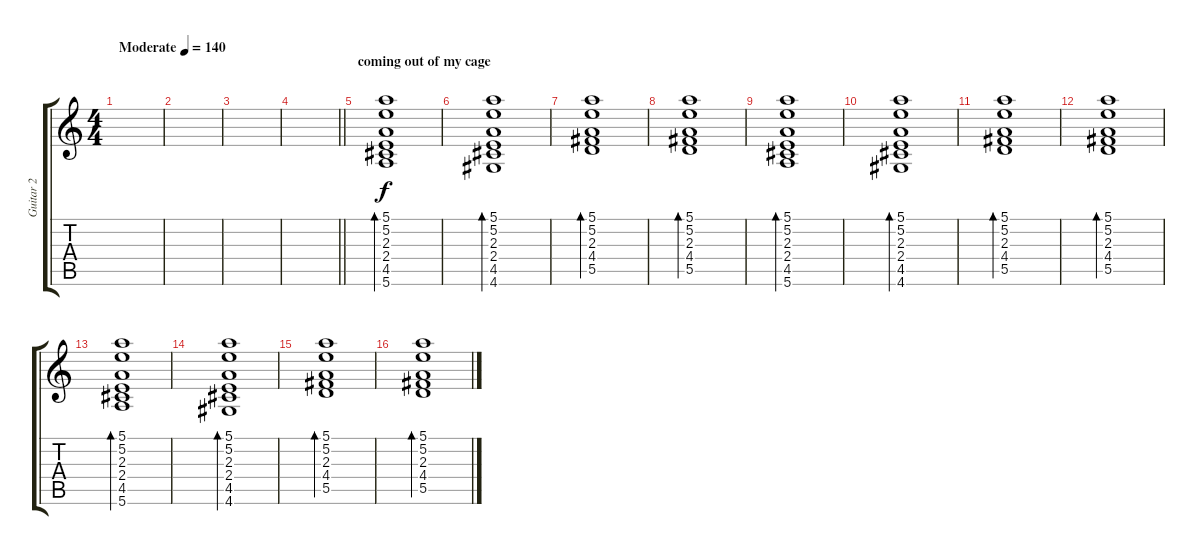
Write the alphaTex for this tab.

\track ("Guitar 2" "Guitar 2") {instrument acousticguitarsteel}
\staff {score tabs}
\tuning (E4 B3 G3 D3 A2 E2) {hide}
\ts (4 4)
\tempo (140 "Moderate")
\clef g2
\ks c
|
|
|
\barLineRight lightlight
|
\section ("" "coming out of my cage")
(5.1 5.2 2.3 2.4 4.5 5.6).1{bd 120} |
(5.1 5.2 2.3 2.4 4.5 4.6).1{bd 120} |
(5.1 5.2 2.3 4.4 5.5).1{bd 120} |
(5.1 5.2 2.3 4.4 5.5).1{bd 120} |
(5.1 5.2 2.3 2.4 4.5 5.6).1{bd 120} |
(5.1 5.2 2.3 2.4 4.5 4.6).1{bd 120} |
(5.1 5.2 2.3 4.4 5.5).1{bd 120} |
(5.1 5.2 2.3 4.4 5.5).1{bd 120} |
(5.1 5.2 2.3 2.4 4.5 5.6).1{bd 120} |
(5.1 5.2 2.3 2.4 4.5 4.6).1{bd 120} |
(5.1 5.2 2.3 4.4 5.5).1{bd 120} |
(5.1 5.2 2.3 4.4 5.5).1{bd 120}
